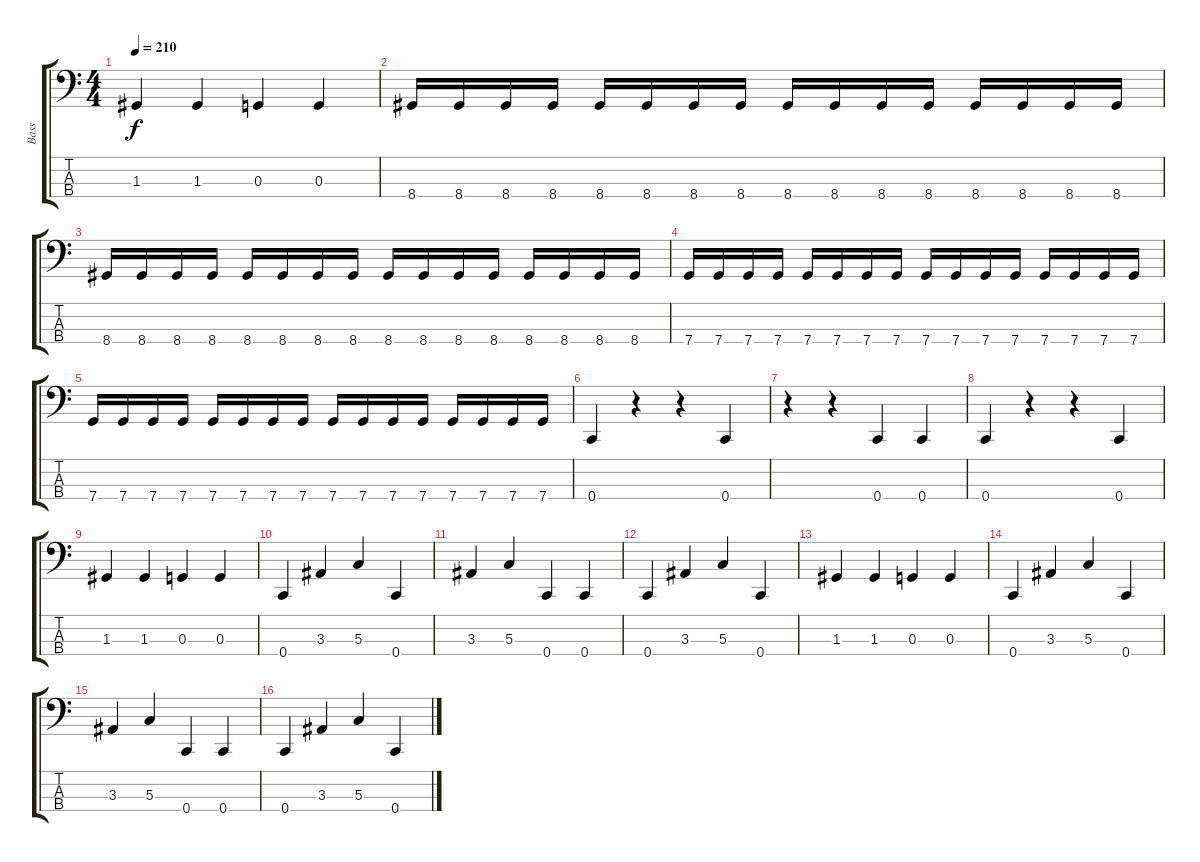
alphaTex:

\track ("Bass" "Bass") {instrument electricbassfinger}
\staff {score tabs}
\tuning (F2 C2 G1 C1) {hide}
\ts (4 4)
\tempo 210
\clef f4
\ks c
1.3.4{dy f} 1.3.4 0.3.4 0.3.4 |
8.4.16 8.4.16 8.4.16 8.4.16 8.4.16 8.4.16 8.4.16 8.4.16 8.4.16 8.4.16 8.4.16 8.4.16 8.4.16 8.4.16 8.4.16 8.4.16 |
8.4.16 8.4.16 8.4.16 8.4.16 8.4.16 8.4.16 8.4.16 8.4.16 8.4.16 8.4.16 8.4.16 8.4.16 8.4.16 8.4.16 8.4.16 8.4.16 |
7.4.16 7.4.16 7.4.16 7.4.16 7.4.16 7.4.16 7.4.16 7.4.16 7.4.16 7.4.16 7.4.16 7.4.16 7.4.16 7.4.16 7.4.16 7.4.16 |
7.4.16 7.4.16 7.4.16 7.4.16 7.4.16 7.4.16 7.4.16 7.4.16 7.4.16 7.4.16 7.4.16 7.4.16 7.4.16 7.4.16 7.4.16 7.4.16 |
0.4.4 r.4 r.4 0.4.4 |
r.4 r.4 0.4.4 0.4.4 |
0.4.4 r.4 r.4 0.4.4 |
1.3.4 1.3.4 0.3.4 0.3.4 |
0.4.4 3.3.4 5.3.4 0.4.4 |
3.3.4 5.3.4 0.4.4 0.4.4 |
0.4.4 3.3.4 5.3.4 0.4.4 |
1.3.4 1.3.4 0.3.4 0.3.4 |
0.4.4 3.3.4 5.3.4 0.4.4 |
3.3.4 5.3.4 0.4.4 0.4.4 |
0.4.4 3.3.4 5.3.4 0.4.4
